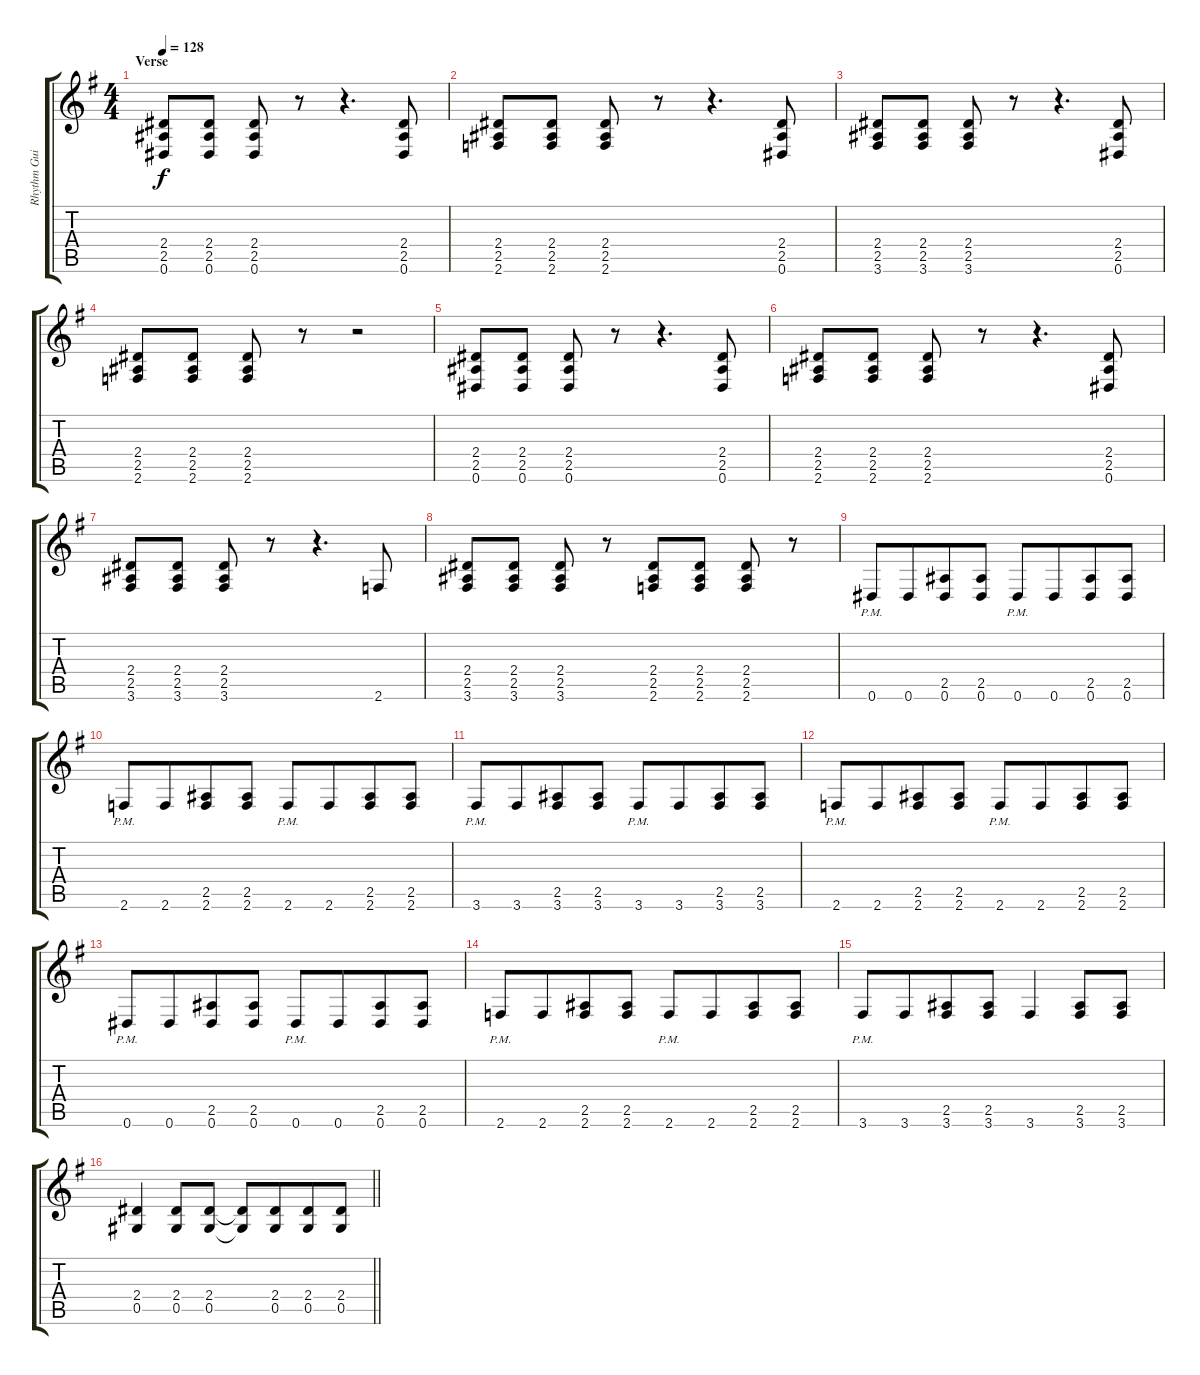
\track ("Rhythm Guitar" "Rhythm Gui") {instrument distortionguitar}
\staff {score tabs}
\tuning (Eb4 Bb3 Gb3 Db3 Ab2 Eb2) {hide}
\ts (4 4)
\section ("" "Verse")
\tempo 128
\clef g2
\ks eminor
(2.4 2.5 0.6).8{dy f} (2.4 2.5 0.6).8 (2.4 2.5 0.6).8 r.8 r.4{d} (2.4 2.5 0.6).8 |
(2.4 2.5 2.6).8 (2.4 2.5 2.6).8 (2.4 2.5 2.6).8 r.8 r.4{d} (2.4 2.5 0.6).8 |
(2.4 2.5 3.6).8 (2.4 2.5 3.6).8 (2.4 2.5 3.6).8 r.8 r.4{d} (2.4 2.5 0.6).8 |
(2.4 2.5 2.6).8 (2.4 2.5 2.6).8 (2.4 2.5 2.6).8 r.8 r.2 |
(2.4 2.5 0.6).8 (2.4 2.5 0.6).8 (2.4 2.5 0.6).8 r.8 r.4{d} (2.4 2.5 0.6).8 |
(2.4 2.5 2.6).8 (2.4 2.5 2.6).8 (2.4 2.5 2.6).8 r.8 r.4{d} (2.4 2.5 0.6).8 |
(2.4 2.5 3.6).8 (2.4 2.5 3.6).8 (2.4 2.5 3.6).8 r.8 r.4{d} 2.6.8 |
(2.4 2.5 3.6).8 (2.4 2.5 3.6).8 (2.4 2.5 3.6).8 r.8 (2.4 2.5 2.6).8 (2.4 2.5 2.6).8 (2.4 2.5 2.6).8 r.8 |
0.6{pm}.8 0.6.8{beam merge} (2.5 0.6).8 (2.5 0.6).8 0.6{pm}.8 0.6.8{beam merge} (2.5 0.6).8 (2.5 0.6).8 |
2.6{pm}.8 2.6.8{beam merge} (2.5 2.6).8 (2.5 2.6).8 2.6{pm}.8 2.6.8{beam merge} (2.5 2.6).8 (2.5 2.6).8 |
3.6{pm}.8 3.6.8{beam merge} (2.5 3.6).8 (2.5 3.6).8 3.6{pm}.8 3.6.8{beam merge} (2.5 3.6).8 (2.5 3.6).8 |
2.6{pm}.8 2.6.8{beam merge} (2.5 2.6).8 (2.5 2.6).8 2.6{pm}.8 2.6.8{beam merge} (2.5 2.6).8 (2.5 2.6).8 |
0.6{pm}.8 0.6.8{beam merge} (2.5 0.6).8 (2.5 0.6).8 0.6{pm}.8 0.6.8{beam merge} (2.5 0.6).8 (2.5 0.6).8 |
2.6{pm}.8 2.6.8{beam merge} (2.5 2.6).8 (2.5 2.6).8 2.6{pm}.8 2.6.8{beam merge} (2.5 2.6).8 (2.5 2.6).8 |
3.6{pm}.8 3.6.8{beam merge} (2.5 3.6).8 (2.5 3.6).8 3.6.4 (2.5 3.6).8 (2.5 3.6).8 |
\barLineRight lightlight
(2.4 0.5).4 (2.4 0.5).8 (2.4 0.5).8 (2.4{t} 0.5{t}).8 (2.4 0.5).8{beam merge} (2.4 0.5).8 (2.4 0.5).8
